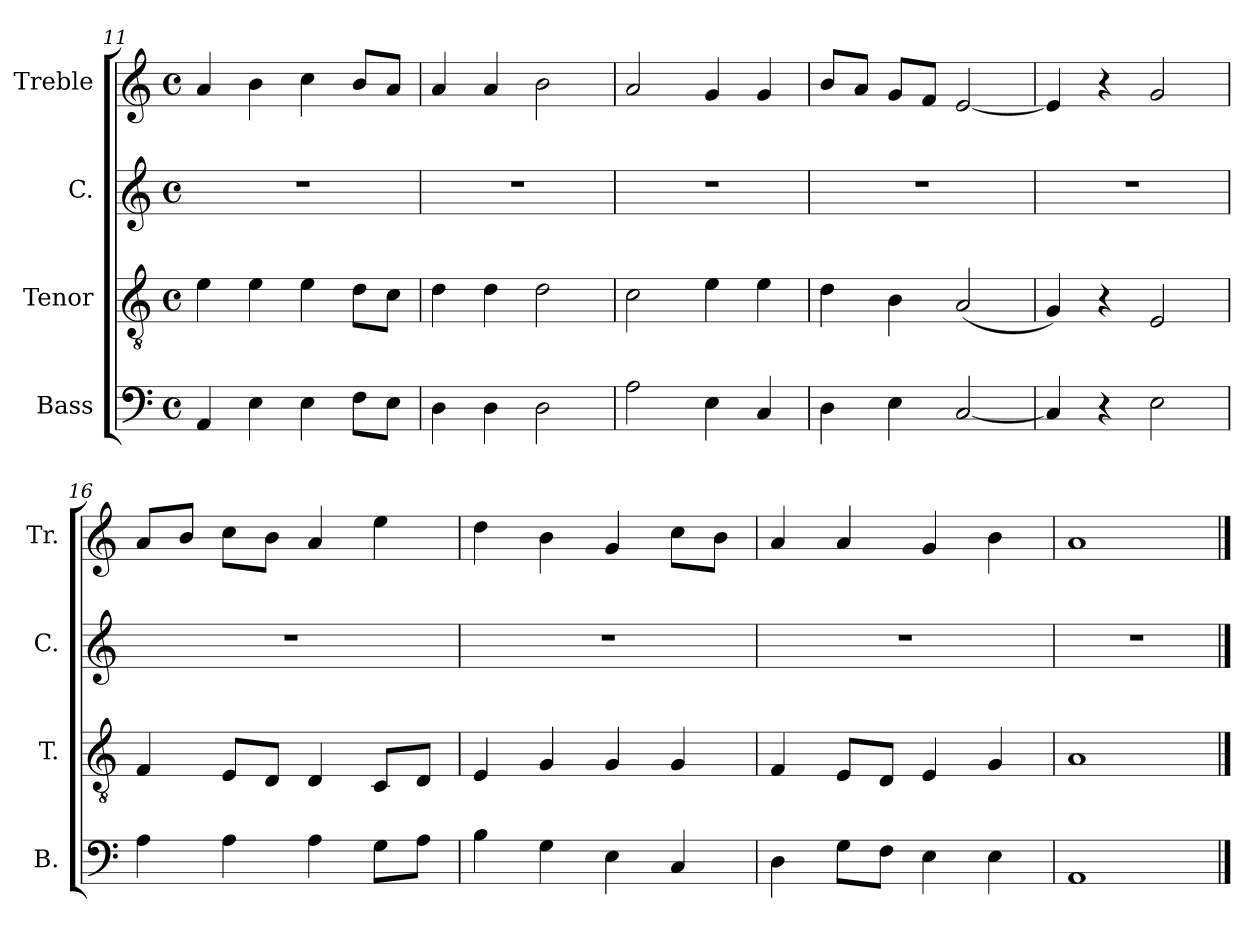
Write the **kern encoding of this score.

**kern	**kern	**kern	**kern
*part4	*part3	*part2	*part1
*staff4	*staff3	*staff2	*staff1
*I"Bass	*I"Tenor	*I"C.	*I"Treble
*I'B.	*I'T.	*I'C.	*I'Tr.
*clefF4	*clefGv2	*clefG2	*clefG2
*k[]	*k[]	*k[]	*k[]
*M4/4	*M4/4	*M4/4	*M4/4
*met(c)	*met(c)	*met(c)	*met(c)
=11	=11	=11	=11
4AA/	4e\	1r	4a/
4E\	4e\	.	4b\
4E\	4e\	.	4cc\
8F\L	8d\L	.	8b/L
8E\J	8c\J	.	8a/J
=12	=12	=12	=12
4D\	4d\	1r	4a/
4D\	4d\	.	4a/
2D\	2d\	.	2b\
=13	=13	=13	=13
2A\	2c\	1r	2a/
4E\	4e\	.	4g/
4C/	4e\	.	4g/
=14	=14	=14	=14
4D\	4d\	1r	8b/L
.	.	.	8a/J
4E\	4B\	.	8g/L
.	.	.	8f/J
[2C/	(2A/	.	[2e/
=15	=15	=15	=15
4C/]	4G/)	1r	4e/]
4r	4r	.	4r
2E\	2E/	.	2g/
=16	=16	=16	=16
4A\	4F/	1r	8a/L
.	.	.	8b/J
4A\	8E/L	.	8cc\L
.	8D/J	.	8b\J
4A\	4D/	.	4a/
8G\L	8C/L	.	4ee\
8A\J	8D/J	.	.
=17	=17	=17	=17
4B\	4E/	1r	4dd\
4G\	4G/	.	4b\
4E\	4G/	.	4g/
4C/	4G/	.	8cc\L
.	.	.	8b\J
=18	=18	=18	=18
4D\	4F/	1r	4a/
8G\L	8E/L	.	4a/
8F\J	8D/J	.	.
4E\	4E/	.	4g/
4E\	4G/	.	4b\
=19	=19	=19	=19
1AA	1A	1r	1a
==	==	==	==
*-	*-	*-	*-
